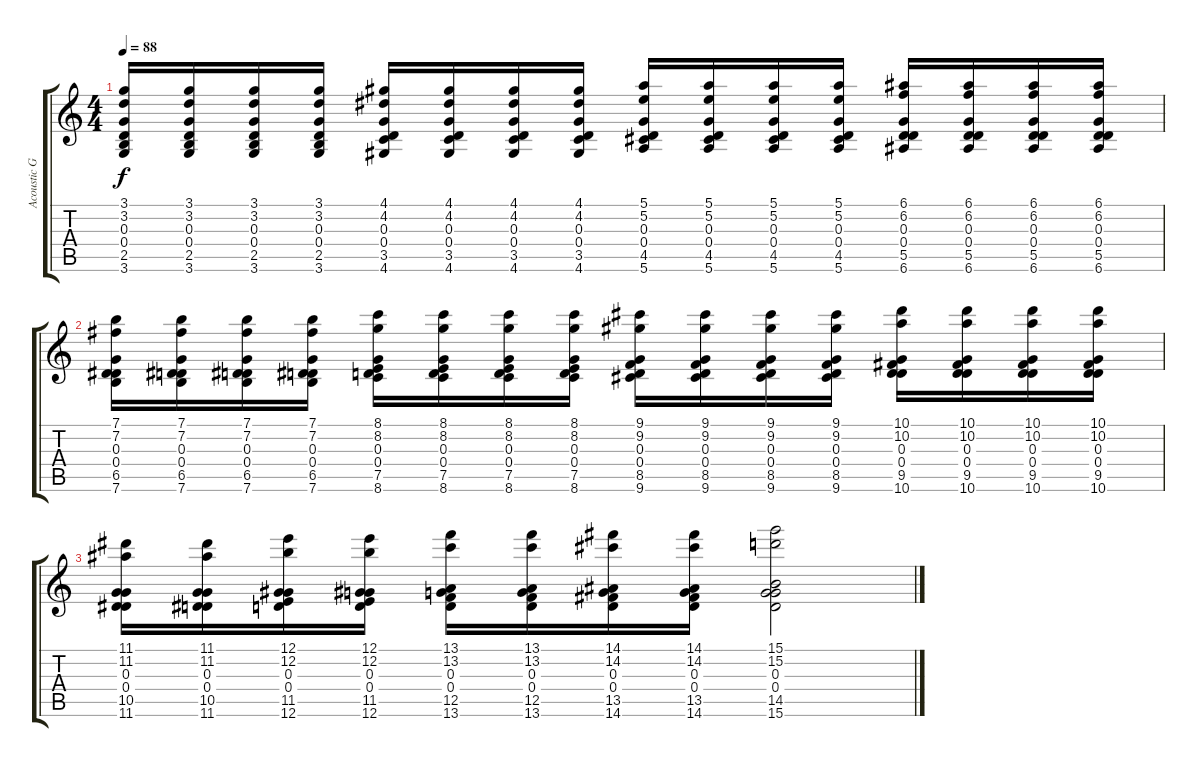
\track ("Acoustic Guitar 2" "Acoustic G") {instrument acousticguitarsteel}
\staff {score tabs}
\tuning (E4 B3 G3 D3 A2 E2) {hide}
\ts (4 4)
\tempo 88
\clef g2
\ks c
(3.1 3.2 0.3 0.4 2.5 3.6).16{dy f} (3.1 3.2 0.3 0.4 2.5 3.6).16 (3.1 3.2 0.3 0.4 2.5 3.6).16 (3.1 3.2 0.3 0.4 2.5 3.6).16 (4.1 4.2 0.3 0.4 3.5 4.6).16 (4.1 4.2 0.3 0.4 3.5 4.6).16 (4.1 4.2 0.3 0.4 3.5 4.6).16 (4.1 4.2 0.3 0.4 3.5 4.6).16 (5.1 5.2 0.3 0.4 4.5 5.6).16 (5.1 5.2 0.3 0.4 4.5 5.6).16 (5.1 5.2 0.3 0.4 4.5 5.6).16 (5.1 5.2 0.3 0.4 4.5 5.6).16 (6.1 6.2 0.3 0.4 5.5 6.6).16 (6.1 6.2 0.3 0.4 5.5 6.6).16 (6.1 6.2 0.3 0.4 5.5 6.6).16 (6.1 6.2 0.3 0.4 5.5 6.6).16 |
(7.1 7.2 0.3 0.4 6.5 7.6).16 (7.1 7.2 0.3 0.4 6.5 7.6).16 (7.1 7.2 0.3 0.4 6.5 7.6).16 (7.1 7.2 0.3 0.4 6.5 7.6).16 (8.1 8.2 0.3 0.4 7.5 8.6).16 (8.1 8.2 0.3 0.4 7.5 8.6).16 (8.1 8.2 0.3 0.4 7.5 8.6).16 (8.1 8.2 0.3 0.4 7.5 8.6).16 (9.1 9.2 0.3 0.4 8.5 9.6).16 (9.1 9.2 0.3 0.4 8.5 9.6).16 (9.1 9.2 0.3 0.4 8.5 9.6).16 (9.1 9.2 0.3 0.4 8.5 9.6).16 (10.1 10.2 0.3 0.4 9.5 10.6).16 (10.1 10.2 0.3 0.4 9.5 10.6).16 (10.1 10.2 0.3 0.4 9.5 10.6).16 (10.1 10.2 0.3 0.4 9.5 10.6).16 |
(11.1 11.2 0.3 0.4 10.5 11.6).16 (11.1 11.2 0.3 0.4 10.5 11.6).16 (12.1 12.2 0.3 0.4 11.5 12.6).16 (12.1 12.2 0.3 0.4 11.5 12.6).16 (13.1 13.2 0.3 0.4 12.5 13.6).16 (13.1 13.2 0.3 0.4 12.5 13.6).16 (14.1 14.2 0.3 0.4 13.5 14.6).16 (14.1 14.2 0.3 0.4 13.5 14.6).16 (15.1 15.2 0.3 0.4 14.5 15.6).2
